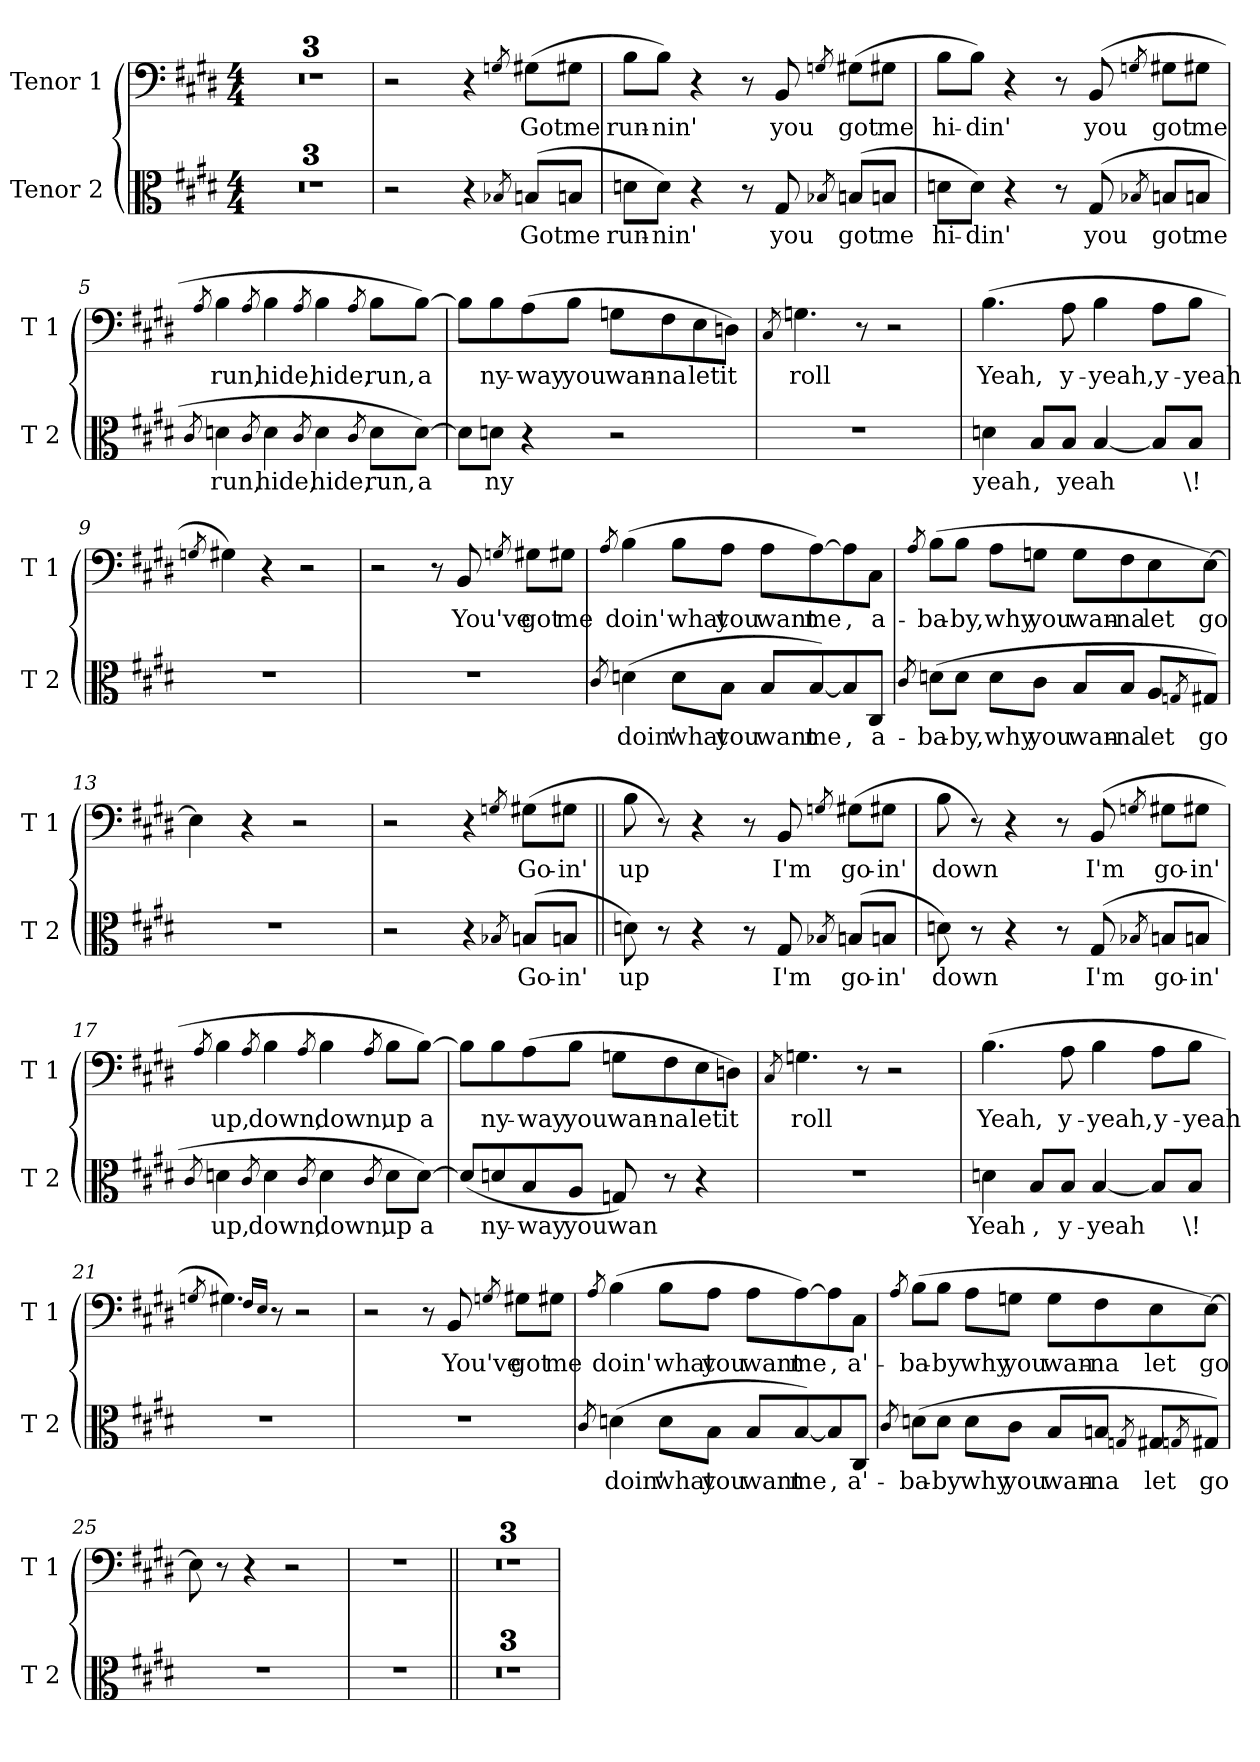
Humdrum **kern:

**kern	**text	**kern	**text
*part2	*part2	*part1	*part1
*staff2	*staff2	*staff1	*staff1
*I"Tenor 2	*	*I"Tenor 1	*
*I'T 2	*	*I'T 1	*
*clefC3	*	*clefF4	*
*k[f#c#g#d#]	*	*k[f#c#g#d#]	*
*E:	*	*E:	*
*M4/4	*	*M4/4	*
=	=	=	=
1r;<	.	1r;<	.
=	=	=	=
1r;<	.	1r;<	.
=1	=1	=1	=1
1r	.	1r	.
=2	=2	=2	=2
2r	.	2r	.
4r	.	4r	.
8qB-X/	.	8qGn/	.
!	!LO:LY:b	!	!LO:LY:b
(>8Bn/L	Got	(>8G#X\L	Got
!	!LO:LY:b	!	!LO:LY:b
8Bn/J	me	8G#X\J	me
=3	=3	=3	=3
!	!LO:LY:b	!	!LO:LY:b
8dn\L	run-	8B\L	run-
!	!LO:LY:b	!	!LO:LY:b
8d\J)	-nin'	8B\J)	-nin'
4r	.	4r	.
8r	.	8r	.
!	!LO:LY:b	!	!LO:LY:b
8G#/	you	8BB/	you
8qB-X/	.	8qGn/	.
!	!LO:LY:b	!	!LO:LY:b
(>8Bn/L	got	(>8G#X\L	got
!	!LO:LY:b	!	!LO:LY:b
8Bn/J	me	8G#X\J	me
=4	=4	=4	=4
!	!LO:LY:b	!	!LO:LY:b
8dn\L	hi-	8B\L	hi-
!	!LO:LY:b	!	!LO:LY:b
8d\J)	-din'	8B\J)	-din'
4r	.	4r	.
8r	.	8r	.
!	!LO:LY:b	!	!LO:LY:b
(>8G#/	you	(>8BB/	you
8qB-X/	.	8qGn/	.
!	!LO:LY:b	!	!LO:LY:b
8Bn/L	got	8G#X\L	got
!	!LO:LY:b	!	!LO:LY:b
8Bn/J	me	8G#X\J	me
=5	=5	=5	=5
8qc#/	.	8qA/	.
!	!LO:LY:b	!	!LO:LY:b
4dn\	run,	4B\	run,
8qc#/	.	8qA/	.
!	!LO:LY:b	!	!LO:LY:b
4d\	hide,	4B\	hide,
8qc#/	.	8qA/	.
!	!LO:LY:b	!	!LO:LY:b
4d\	hide,	4B\	hide,
8qc#/	.	8qA/	.
!	!LO:LY:b	!	!LO:LY:b
8d\L	run,	8B\L	run,
!	!LO:LY:b	!	!LO:LY:b
[8d\J)	a	[8B\J)	a
=6	=6	=6	=6
8d\L]	.	8B\L]	.
!	!LO:LY:b	!	!LO:LY:b
8dn\J	ny	8B\	ny-
!	!	!	!LO:LY:b
4r	.	(>8A\	-way
!	!	!	!LO:LY:b
.	.	8B\J	you
!	!	!	!LO:LY:b
2r	.	8Gn\L	wan-
!	!	!	!LO:LY:b
.	.	8F#\	-na
!	!	!	!LO:LY:b
.	.	8E\	let
!	!	!	!LO:LY:b
.	.	8Dn\J)	it
=7	=7	=7	=7
.	.	8qC#/	.
!	!	!	!LO:LY:b
1r	.	4.Gn\	roll
.	.	8r	.
.	.	2r	.
=8	=8	=8	=8
!	!LO:LY:b	!	!LO:LY:b
4dn\	yeah	(>4.B\	Yeah,
!	!LO:LY:b	!	!
8B/L	,	.	.
!	!LO:LY:b	!	!LO:LY:b
8B/J	yeah	8A\	y-
!	!	!	!LO:LY:b
[4B/	.	4B\	-yeah,
!	!	!	!LO:LY:b
8B/L]	.	8A\L	y-
!	!LO:LY:b	!	!LO:LY:b
8B/J	\!	8B\J	-yeah
=9	=9	=9	=9
.	.	8qGn/	.
1r	.	4G#X\)	.
.	.	4r	.
.	.	2r	.
=10	=10	=10	=10
1r	.	2r	.
.	.	8r	.
!	!	!	!LO:LY:b
.	.	8BB/	You've
.	.	8qGn/	.
!	!	!	!LO:LY:b
.	.	8G#X\L	got
!	!	!	!LO:LY:b
.	.	8G#X\J	me
=11	=11	=11	=11
8qc#/	.	8qA/	.
!	!LO:LY:b	!	!LO:LY:b
(>4dn\	doin'	(>4B\	doin'
!	!LO:LY:b	!	!LO:LY:b
8d\L	what	8B\L	what
!	!LO:LY:b	!	!LO:LY:b
8B\J	you	8A\J	you
!	!LO:LY:b	!	!LO:LY:b
8B/L	want	8A\L	want
!	!LO:LY:b	!	!LO:LY:b
[8B/)	me	[8A\)	me
!	!LO:LY:b	!	!LO:LY:b
8B/]	,	8A\]	,
!	!LO:LY:b	!	!LO:LY:b
8C#/J	a-	8C#\J	a-
=12	=12	=12	=12
8qc#/	.	8qA/	.
!	!LO:LY:b	!	!LO:LY:b
(>8dn\L	-ba-	(>8B\L	-ba-
!	!LO:LY:b	!	!LO:LY:b
8d\J	-by,	8B\J	-by,
!	!LO:LY:b	!	!LO:LY:b
8d\L	why	8A\L	why
!	!LO:LY:b	!	!LO:LY:b
8c#\J	you	8Gn\J	you
!	!LO:LY:b	!	!LO:LY:b
8B/L	wan-	8G\L	wan-
!	!LO:LY:b	!	!LO:LY:b
8B/J	-na	8F#\	-na
!	!LO:LY:b	!	!LO:LY:b
8A/L	let	8E\	let
8qGn/	.	.	.
!	!LO:LY:b	!	!LO:LY:b
8G#X/J)	go	[8E\J)	go
=13	=13	=13	=13
1r	.	4E\]	.
.	.	4r	.
.	.	2r	.
=14	=14	=14	=14
2r	.	2r	.
4r	.	4r	.
8qB-X/	.	8qGn/	.
!	!LO:LY:b	!	!LO:LY:b
(>8Bn/L	Go-	(>8G#X\L	Go-
!	!LO:LY:b	!	!LO:LY:b
8Bn/J	-in'	8G#X\J	-in'
=15||	=15||	=15||	=15||
!	!LO:LY:b	!	!LO:LY:b
8dn\)	up	8B\	up
8r	.	8r)	.
4r	.	4r	.
8r	.	8r	.
!	!LO:LY:b	!	!LO:LY:b
8G#/	I'm	8BB/	I'm
8qB-X/	.	8qGn/	.
!	!LO:LY:b	!	!LO:LY:b
(>8Bn/L	go-	(>8G#X\L	go-
!	!LO:LY:b	!	!LO:LY:b
8Bn/J	-in'	8G#X\J	-in'
=16	=16	=16	=16
!	!LO:LY:b	!	!LO:LY:b
8dn\)	down	8B\	down
8r	.	8r)	.
4r	.	4r	.
8r	.	8r	.
!	!LO:LY:b	!	!LO:LY:b
(>8G#/	I'm	(>8BB/	I'm
8qB-X/	.	8qGn/	.
!	!LO:LY:b	!	!LO:LY:b
8Bn/L	go-	8G#X\L	go-
!	!LO:LY:b	!	!LO:LY:b
8Bn/J	-in'	8G#X\J	-in'
=17	=17	=17	=17
8qc#/	.	8qA/	.
!	!LO:LY:b	!	!LO:LY:b
4dn\	up,	4B\	up,
8qc#/	.	8qA/	.
!	!LO:LY:b	!	!LO:LY:b
4d\	down,	4B\	down,
8qc#/	.	8qA/	.
!	!LO:LY:b	!	!LO:LY:b
4d\	down,	4B\	down,
8qc#/	.	8qA/	.
!	!LO:LY:b	!	!LO:LY:b
8d\L	up	8B\L	up
!	!LO:LY:b	!	!LO:LY:b
[8d\J)	a	[8B\J)	a
=18	=18	=18	=18
(<8d/L]	.	8B\L]	.
!	!LO:LY:b	!	!LO:LY:b
8dn/	ny-	8B\	ny-
!	!LO:LY:b	!	!LO:LY:b
8B/	-way	(>8A\	-way
!	!LO:LY:b	!	!LO:LY:b
8A/J	you	8B\J	you
!	!LO:LY:b	!	!LO:LY:b
8Gn/)	wan	8Gn\L	wan-
!	!	!	!LO:LY:b
8r	.	8F#\	-na
!	!	!	!LO:LY:b
4r	.	8E\	let
!	!	!	!LO:LY:b
.	.	8Dn\J)	it
=19	=19	=19	=19
.	.	8qC#/	.
!	!	!	!LO:LY:b
1r	.	4.Gn\	roll
.	.	8r	.
.	.	2r	.
=20	=20	=20	=20
!	!LO:LY:b	!	!LO:LY:b
4dn\	Yeah	(>4.B\	Yeah,
!	!LO:LY:b	!	!
8B/L	,	.	.
!	!LO:LY:b	!	!LO:LY:b
8B/J	y-	8A\	y-
!	!LO:LY:b	!	!LO:LY:b
[4B/	-yeah	4B\	-yeah,
!	!	!	!LO:LY:b
8B/L]	.	8A\L	y-
!	!LO:LY:b	!	!LO:LY:b
8B/J	\!	8B\J	-yeah
=21	=21	=21	=21
.	.	8qGn/	.
1r	.	4.G#X\)	.
.	.	16qF#/LL	.
.	.	16qE/JJ	.
.	.	8r	.
.	.	2r	.
=22	=22	=22	=22
1r	.	2r	.
.	.	8r	.
!	!	!	!LO:LY:b
.	.	8BB/	You've
.	.	8qGn/	.
!	!	!	!LO:LY:b
.	.	8G#X\L	got
!	!	!	!LO:LY:b
.	.	8G#X\J	me
=23	=23	=23	=23
8qc#/	.	8qA/	.
!	!LO:LY:b	!	!LO:LY:b
(>4dn\	doin'	(>4B\	doin'
!	!LO:LY:b	!	!LO:LY:b
8d\L	what	8B\L	what
!	!LO:LY:b	!	!LO:LY:b
8B\J	you	8A\J	you
!	!LO:LY:b	!	!LO:LY:b
8B/L	want	8A\L	want
!	!LO:LY:b	!	!LO:LY:b
[8B/)	me	[8A\)	me
!	!LO:LY:b	!	!LO:LY:b
8B/]	,	8A\]	,
!	!LO:LY:b	!	!LO:LY:b
8C#/J	a'-	8C#\J	a'-
=24	=24	=24	=24
8qc#/	.	8qA/	.
!	!LO:LY:b	!	!LO:LY:b
(>8dn\L	-ba-	(>8B\L	-ba-
!	!LO:LY:b	!	!LO:LY:b
8d\J	-by	8B\J	-by
!	!LO:LY:b	!	!LO:LY:b
8d\L	why	8A\L	why
!	!LO:LY:b	!	!LO:LY:b
8c#\J	you	8Gn\J	you
!	!LO:LY:b	!	!LO:LY:b
8B/L	wan-	8G\L	wan-
!	!LO:LY:b	!	!LO:LY:b
8Bn/J	-na	8F#\	-na
8qGn/	.	.	.
!	!LO:LY:b	!	!LO:LY:b
8G#X/L	let	8E\	let
8qGn/	.	.	.
!	!LO:LY:b	!	!LO:LY:b
8G#X/J)	go	[8E\J)	go
=25	=25	=25	=25
1r	.	8E\]	.
.	.	8r	.
.	.	4r	.
.	.	2r	.
=26	=26	=26	=26
1r	.	1r	.
=27||	=27||	=27||	=27||
1r	.	1r	.
=28	=28	=28	=28
1r	.	1r	.
=29	=29	=29	=29
1r	.	1r	.
=	=	=	=
*-	*-	*-	*-
